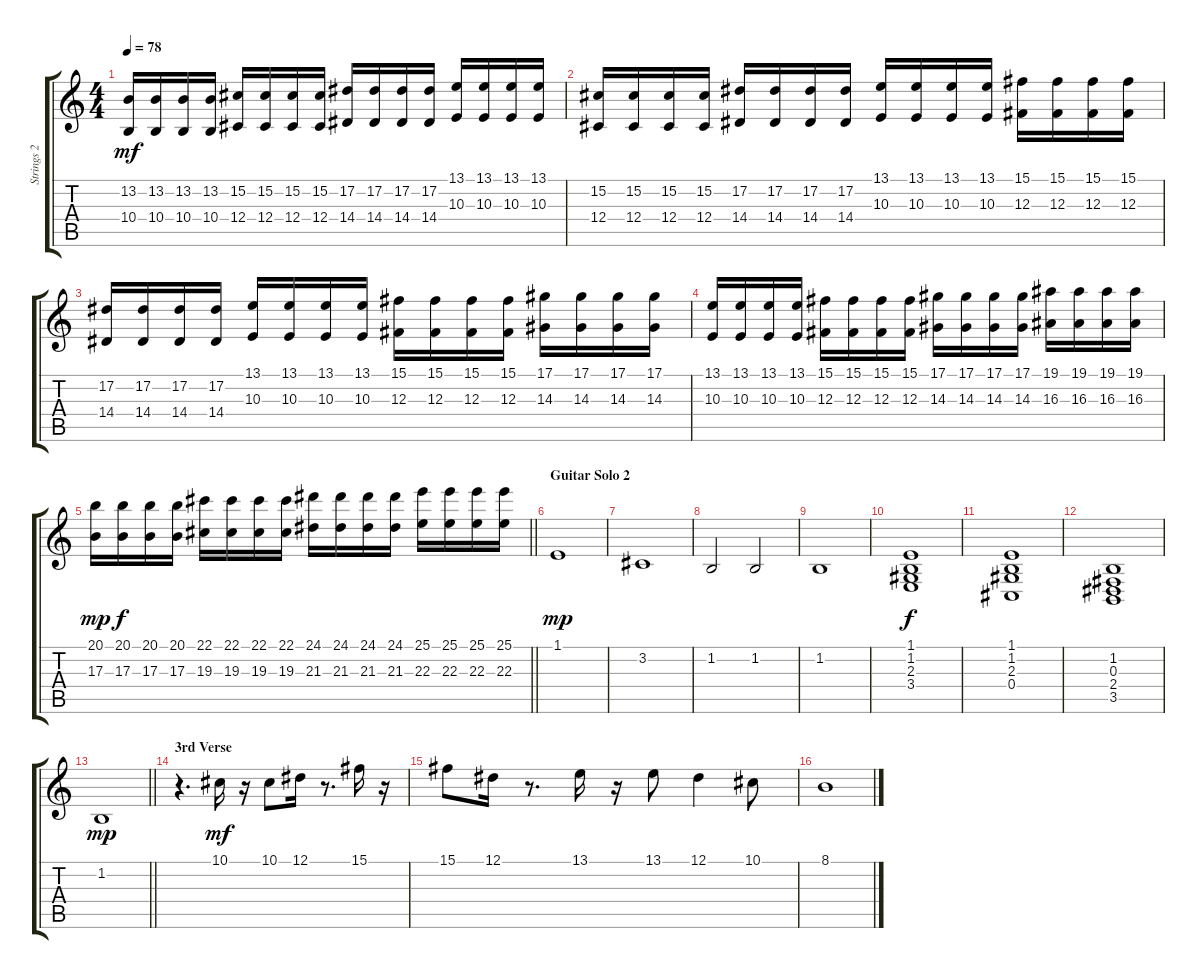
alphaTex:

\track ("Strings 2" "Strings 2") {instrument stringensemble1}
\staff {score tabs}
\tuning (Eb4 Bb3 Gb3 Db3 Ab2 Eb2) {hide}
\ts (4 4)
\tempo 78
\clef g2
\ks c
(13.2 10.4).16{dy mf} (13.2 10.4).16 (13.2 10.4).16 (13.2 10.4).16 (15.2 12.4).16 (15.2 12.4).16 (15.2 12.4).16 (15.2 12.4).16 (17.2 14.4).16 (17.2 14.4).16 (17.2 14.4).16 (17.2 14.4).16 (13.1 10.3).16 (13.1 10.3).16 (13.1 10.3).16 (13.1 10.3).16 |
(15.2 12.4).16 (15.2 12.4).16 (15.2 12.4).16 (15.2 12.4).16 (17.2 14.4).16 (17.2 14.4).16 (17.2 14.4).16 (17.2 14.4).16 (13.1 10.3).16 (13.1 10.3).16 (13.1 10.3).16 (13.1 10.3).16 (15.1 12.3).16 (15.1 12.3).16 (15.1 12.3).16 (15.1 12.3).16 |
(17.2 14.4).16 (17.2 14.4).16 (17.2 14.4).16 (17.2 14.4).16 (13.1 10.3).16 (13.1 10.3).16 (13.1 10.3).16 (13.1 10.3).16 (15.1 12.3).16 (15.1 12.3).16 (15.1 12.3).16 (15.1 12.3).16 (17.1 14.3).16 (17.1 14.3).16 (17.1 14.3).16 (17.1 14.3).16 |
(13.1 10.3).16 (13.1 10.3).16 (13.1 10.3).16 (13.1 10.3).16 (15.1 12.3).16 (15.1 12.3).16 (15.1 12.3).16 (15.1 12.3).16 (17.1 14.3).16 (17.1 14.3).16 (17.1 14.3).16 (17.1 14.3).16 (19.1 16.3).16 (19.1 16.3).16 (19.1 16.3).16 (19.1 16.3).16 |
\barLineRight lightlight
(20.1 17.3).16{dy mp} (20.1 17.3).16{dy f} (20.1 17.3).16 (20.1 17.3).16 (22.1 19.3).16 (22.1 19.3).16 (22.1 19.3).16 (22.1 19.3).16 (24.1 21.3).16 (24.1 21.3).16 (24.1 21.3).16 (24.1 21.3).16 (25.1 22.3).16 (25.1 22.3).16 (25.1 22.3).16 (25.1 22.3).16 |
\section ("" "Guitar Solo 2")
1.1.1{dy mp} |
3.2.1 |
1.2.2 1.2.2 |
1.2.1 |
(1.1 1.2 2.3 3.4).1{dy f} |
(1.1 1.2 2.3 0.4).1 |
(1.2 0.3 2.4 3.5).1 |
\barLineRight lightlight
1.2.1{dy mp} |
\section ("" "3rd Verse")
r.4{d} 10.1.16{dy mf} r.16 10.1.8 12.1.16 r.8{d} 15.1.16 r.16 |
15.1.8 12.1.16 r.8{d} 13.1.16 r.16 13.1.8 12.1.4 10.1.8 |
8.1.1
